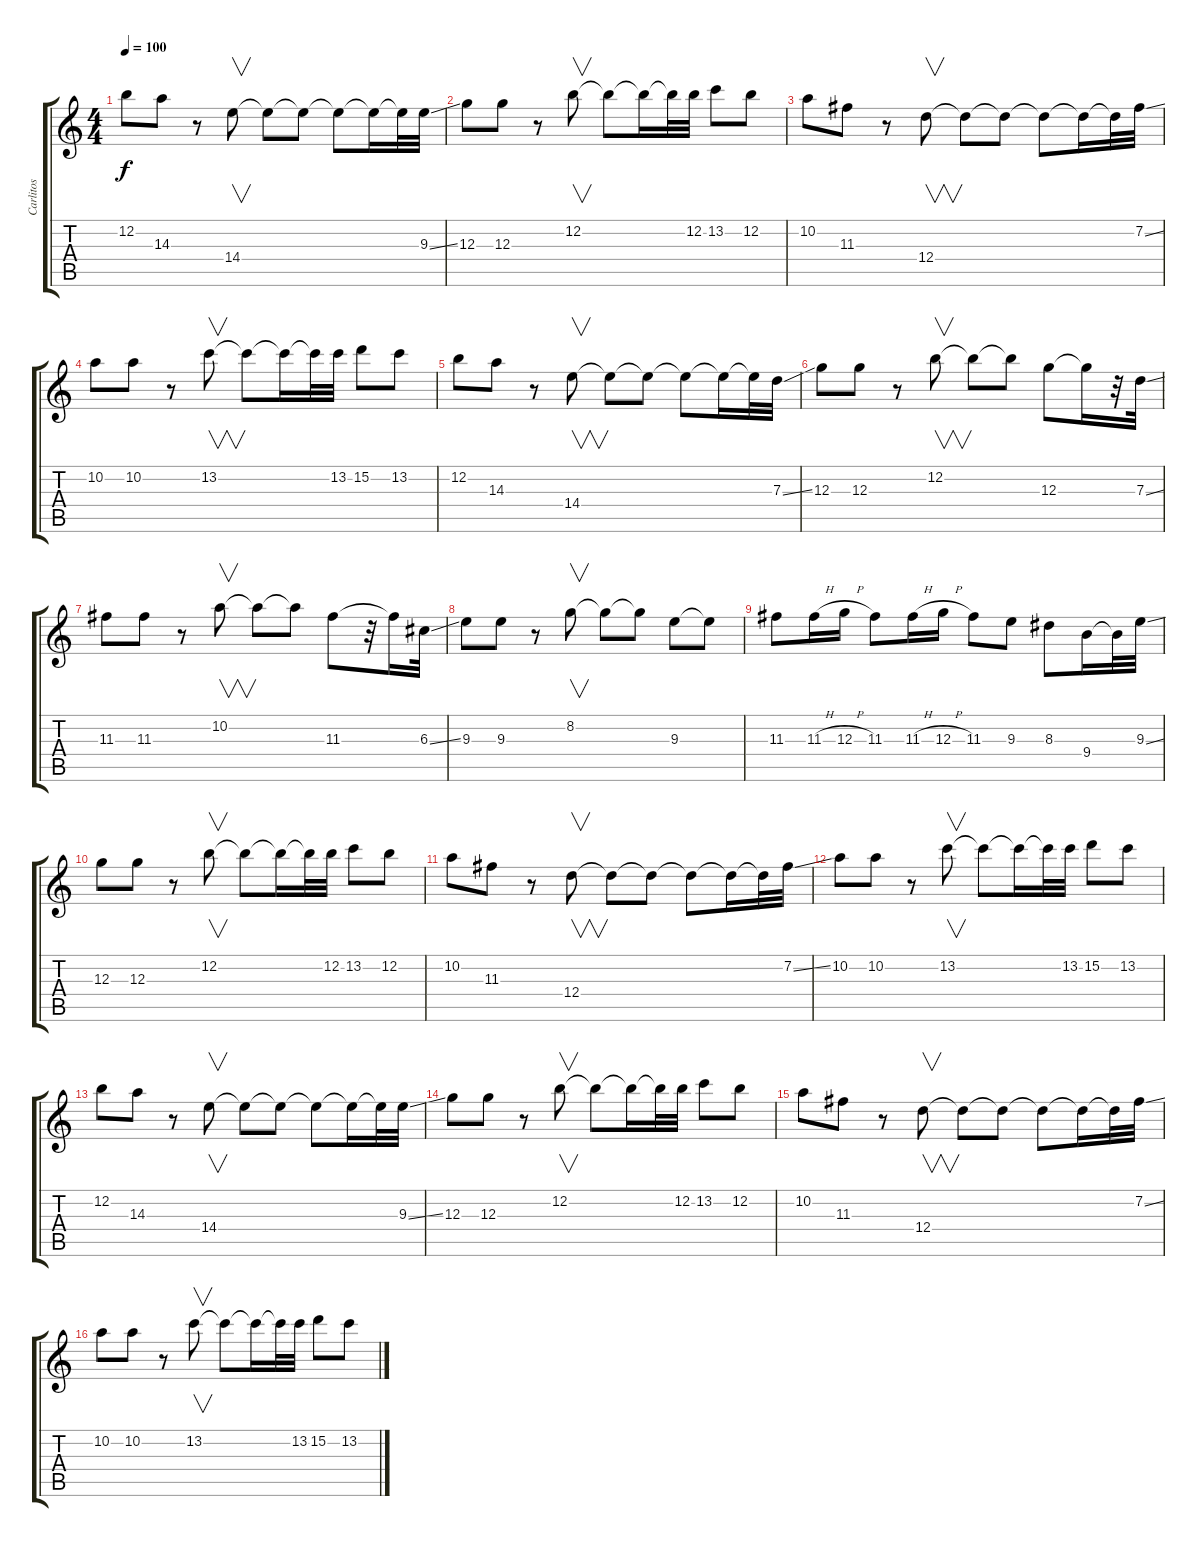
\track ("Carlitos" "Carlitos") {instrument overdrivenguitar}
\staff {score tabs}
\tuning (E4 B3 G3 D3 A2 E2) {hide}
\ts (4 4)
\tempo 100
\clef g2
\ks c
12.2.8{dy f} 14.3.8 r.8 14.4.8{v} 14.4{t}.8 14.4{t}.8 14.4{t}.8 14.4{t}.16 14.4{t}.32 9.3{ss}.32 |
12.3.8 12.3.8 r.8 12.2.8{v} 12.2{t}.8 12.2{t}.16 12.2{t}.32 12.2.32 13.2.8 12.2.8 |
10.2.8 11.3.8 r.8 12.4.8{v} 12.4{t}.8 12.4{t}.8 12.4{t}.8 12.4{t}.16 12.4{t}.32 7.2{ss}.32 |
10.2.8 10.2.8 r.8 13.2.8{v} 13.2{t}.8 13.2{t}.16 13.2{t}.32 13.2.32 15.2.8 13.2.8 |
12.2.8 14.3.8 r.8 14.4.8{v} 14.4{t}.8 14.4{t}.8 14.4{t}.8 14.4{t}.16 14.4{t}.32 7.3{ss}.32 |
12.3.8 12.3.8 r.8 12.2.8{v} 12.2{t}.8 12.2{t}.8 12.3.8 12.3{t}.16 r.32 7.3{ss}.32 |
11.3.8 11.3.8 r.8 10.2.8{v} 10.2{t}.8 10.2{t}.8 11.3.8 r.32 11.3{t}.16 6.3{ss}.32 |
9.3.8 9.3.8 r.8 8.2.8{v} 8.2{t}.8 8.2{t}.8 9.3.8 9.3{t}.8 |
11.3.8 11.3{h}.16 12.3{h}.16 11.3.8 11.3{h}.16 12.3{h}.16 11.3.8 9.3.8 8.3.8 9.4.16 9.4{t}.32 9.3{ss}.32 |
12.3.8 12.3.8 r.8 12.2.8{v} 12.2{t}.8 12.2{t}.16 12.2{t}.32 12.2.32 13.2.8 12.2.8 |
10.2.8 11.3.8 r.8 12.4.8{v} 12.4{t}.8 12.4{t}.8 12.4{t}.8 12.4{t}.16 12.4{t}.32 7.2{ss}.32 |
10.2.8 10.2.8 r.8 13.2.8{v} 13.2{t}.8 13.2{t}.16 13.2{t}.32 13.2.32 15.2.8 13.2.8 |
12.2.8 14.3.8 r.8 14.4.8{v} 14.4{t}.8 14.4{t}.8 14.4{t}.8 14.4{t}.16 14.4{t}.32 9.3{ss}.32 |
12.3.8 12.3.8 r.8 12.2.8{v} 12.2{t}.8 12.2{t}.16 12.2{t}.32 12.2.32 13.2.8 12.2.8 |
10.2.8 11.3.8 r.8 12.4.8{v} 12.4{t}.8 12.4{t}.8 12.4{t}.8 12.4{t}.16 12.4{t}.32 7.2{ss}.32 |
10.2.8 10.2.8 r.8 13.2.8{v} 13.2{t}.8 13.2{t}.16 13.2{t}.32 13.2.32 15.2.8 13.2.8
